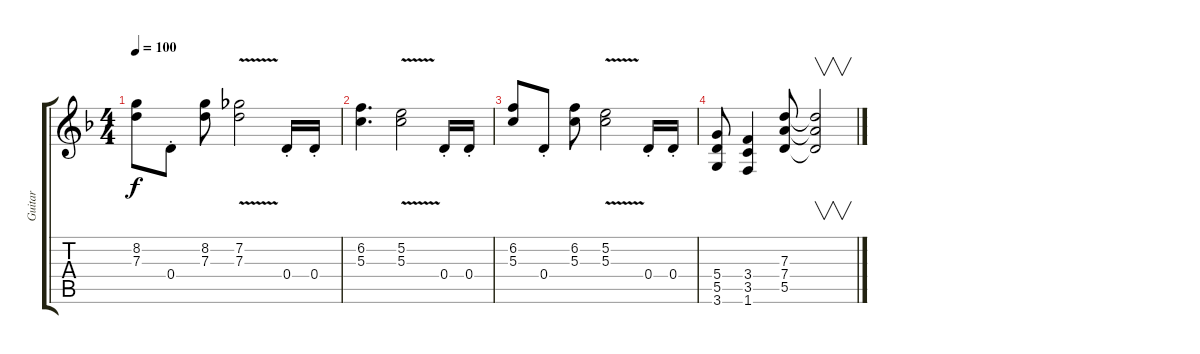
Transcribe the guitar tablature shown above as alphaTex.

\track ("Guitar" "Guitar") {instrument distortionguitar}
\staff {score tabs}
\tuning (E4 B3 G3 D3 A2 E2) {hide}
\ts (4 4)
\tempo 100
\clef g2
\ks dminor
(8.2 7.3).8{dy f} 0.4{st}.8 (8.2 7.3).8{volume 0} (7.2{v} 7.3{v}).2 0.4{st}.16 0.4{st}.16 |
(6.2 5.3).4{d} (5.2{v} 5.3{v}).2 0.4{st}.16 0.4{st}.16 |
(6.2 5.3).8 0.4{st}.8 (6.2 5.3).8 (5.2{v} 5.3{v}).2 0.4{st}.16 0.4{st}.16 |
(5.4 5.5 3.6).8 (3.4 3.5 1.6).4 (7.3 7.4 5.5).8 (7.3{t} 7.4{t} 5.5{t}).2{v}
